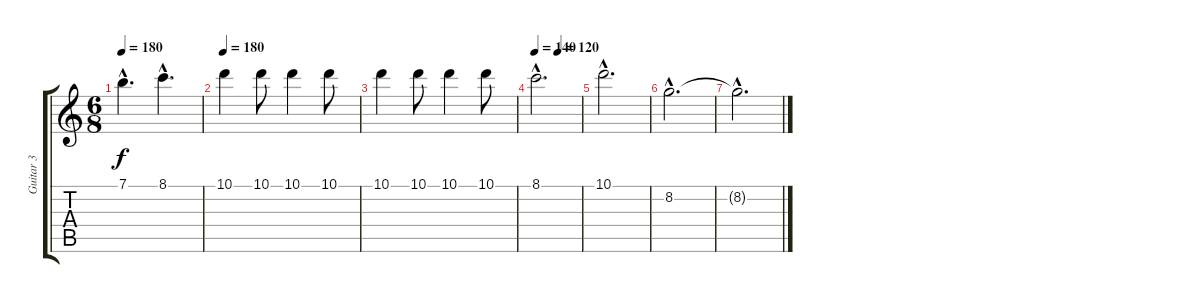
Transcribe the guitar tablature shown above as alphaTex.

\track ("Guitar 3" "Guitar 3") {instrument acousticguitarsteel}
\staff {score tabs}
\tuning (E4 B3 G3 D3 A2 E2) {hide}
\ts (6 8)
\tempo 180
\clef g2
\ks c
7.1{hac}.4{d dy f volume 10 balance 13 instrument distortionguitar} 8.1{hac}.4{d} |
\tempo 180
10.1.4{volume 10 balance 13 instrument distortionguitar} 10.1.8 10.1.4 10.1.8 |
10.1.4 10.1.8 10.1.4 10.1.8 |
\tempo 140
\tempo (120 0.5)
8.1{hac}.2{d volume 10 balance 13 instrument distortionguitar} |
10.1{hac}.2{d} |
8.2{hac}.2{d volume 0} |
8.2{hac t}.2{d}
